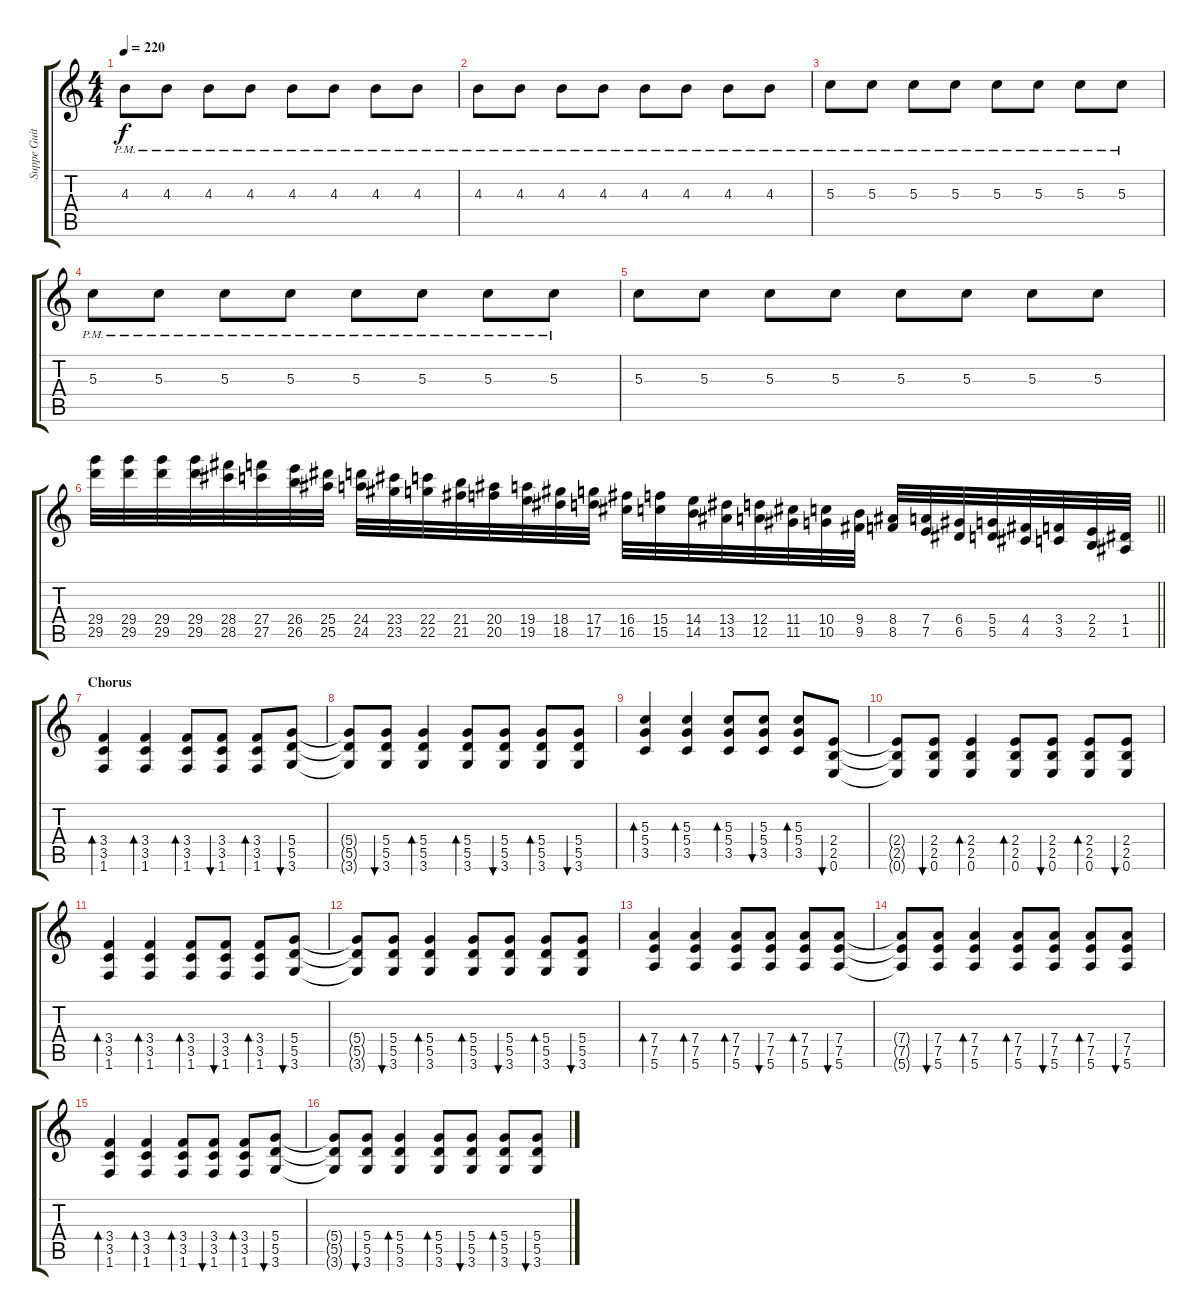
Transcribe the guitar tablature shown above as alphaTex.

\track ("Suppe Guitar" "Suppe Guit") {instrument distortionguitar}
\staff {score tabs}
\tuning (E4 B3 G3 D3 A2 E2) {hide}
\ts (4 4)
\tempo 220
\clef g2
\ks c
4.3{pm}.8{dy f} 4.3{pm}.8 4.3{pm}.8 4.3{pm}.8 4.3{pm}.8 4.3{pm}.8 4.3{pm}.8 4.3{pm}.8 |
4.3{pm}.8 4.3{pm}.8 4.3{pm}.8 4.3{pm}.8 4.3{pm}.8 4.3{pm}.8 4.3{pm}.8 4.3{pm}.8 |
5.3{pm}.8 5.3{pm}.8 5.3{pm}.8 5.3{pm}.8 5.3{pm}.8 5.3{pm}.8 5.3{pm}.8 5.3{pm}.8 |
5.3{pm}.8 5.3{pm}.8 5.3{pm}.8 5.3{pm}.8 5.3{pm}.8 5.3{pm}.8 5.3{pm}.8 5.3{pm}.8 |
5.3.8 5.3.8 5.3.8 5.3.8 5.3.8 5.3.8 5.3.8 5.3.8 |
\barLineRight lightlight
(29.4 29.5).32 (29.4 29.5).32 (29.4 29.5).32 (29.4 29.5).32 (28.4 28.5).32 (27.4 27.5).32 (26.4 26.5).32 (25.4 25.5).32 (24.4 24.5).32 (23.4 23.5).32 (22.4 22.5).32 (21.4 21.5).32 (20.4 20.5).32 (19.4 19.5).32 (18.4 18.5).32 (17.4 17.5).32 (16.4 16.5).32 (15.4 15.5).32 (14.4 14.5).32 (13.4 13.5).32 (12.4 12.5).32 (11.4 11.5).32 (10.4 10.5).32 (9.4 9.5).32 (8.4 8.5).32 (7.4 7.5).32 (6.4 6.5).32 (5.4 5.5).32 (4.4 4.5).32 (3.4 3.5).32 (2.4 2.5).32 (1.4 1.5).32 |
\section ("" "Chorus")
(3.4 3.5 1.6).4{bd 60} (3.4 3.5 1.6).4{bd 60} (3.4 3.5 1.6).8{bd 60} (3.4 3.5 1.6).8{bu 60} (3.4 3.5 1.6).8{bd 60} (5.4 5.5 3.6).8{bu 60} |
(5.4{t} 5.5{t} 3.6{t}).8 (5.4 5.5 3.6).8{bu 60} (5.4 5.5 3.6).4{bd 60} (5.4 5.5 3.6).8{bd 60} (5.4 5.5 3.6).8{bu 60} (5.4 5.5 3.6).8{bd 60} (5.4 5.5 3.6).8{bu 60} |
(5.3 5.4 3.5).4{bd 60} (5.3 5.4 3.5).4{bd 60} (5.3 5.4 3.5).8{bd 60} (5.3 5.4 3.5).8{bu 60} (5.3 5.4 3.5).8{bd 60} (2.4 2.5 0.6).8{bu 60} |
(2.4{t} 2.5{t} 0.6{t}).8 (2.4 2.5 0.6).8{bu 60} (2.4 2.5 0.6).4{bd 60} (2.4 2.5 0.6).8{bd 60} (2.4 2.5 0.6).8{bu 60} (2.4 2.5 0.6).8{bd 60} (2.4 2.5 0.6).8{bu 60} |
(3.4 3.5 1.6).4{bd 60} (3.4 3.5 1.6).4{bd 60} (3.4 3.5 1.6).8{bd 60} (3.4 3.5 1.6).8{bu 60} (3.4 3.5 1.6).8{bd 60} (5.4 5.5 3.6).8{bu 60} |
(5.4{t} 5.5{t} 3.6{t}).8 (5.4 5.5 3.6).8{bu 60} (5.4 5.5 3.6).4{bd 60} (5.4 5.5 3.6).8{bd 60} (5.4 5.5 3.6).8{bu 60} (5.4 5.5 3.6).8{bd 60} (5.4 5.5 3.6).8{bu 60} |
(7.4 7.5 5.6).4{bd 60} (7.4 7.5 5.6).4{bd 60} (7.4 7.5 5.6).8{bd 60} (7.4 7.5 5.6).8{bu 60} (7.4 7.5 5.6).8{bd 60} (7.4 7.5 5.6).8{bu 60} |
(7.4{t} 7.5{t} 5.6{t}).8 (7.4 7.5 5.6).8{bu 60} (7.4 7.5 5.6).4{bd 60} (7.4 7.5 5.6).8{bd 60} (7.4 7.5 5.6).8{bu 60} (7.4 7.5 5.6).8{bd 60} (7.4 7.5 5.6).8{bu 60} |
(3.4 3.5 1.6).4{bd 60} (3.4 3.5 1.6).4{bd 60} (3.4 3.5 1.6).8{bd 60} (3.4 3.5 1.6).8{bu 60} (3.4 3.5 1.6).8{bd 60} (5.4 5.5 3.6).8{bu 60} |
(5.4{t} 5.5{t} 3.6{t}).8 (5.4 5.5 3.6).8{bu 60} (5.4 5.5 3.6).4{bd 60} (5.4 5.5 3.6).8{bd 60} (5.4 5.5 3.6).8{bu 60} (5.4 5.5 3.6).8{bd 60} (5.4 5.5 3.6).8{bu 60}
